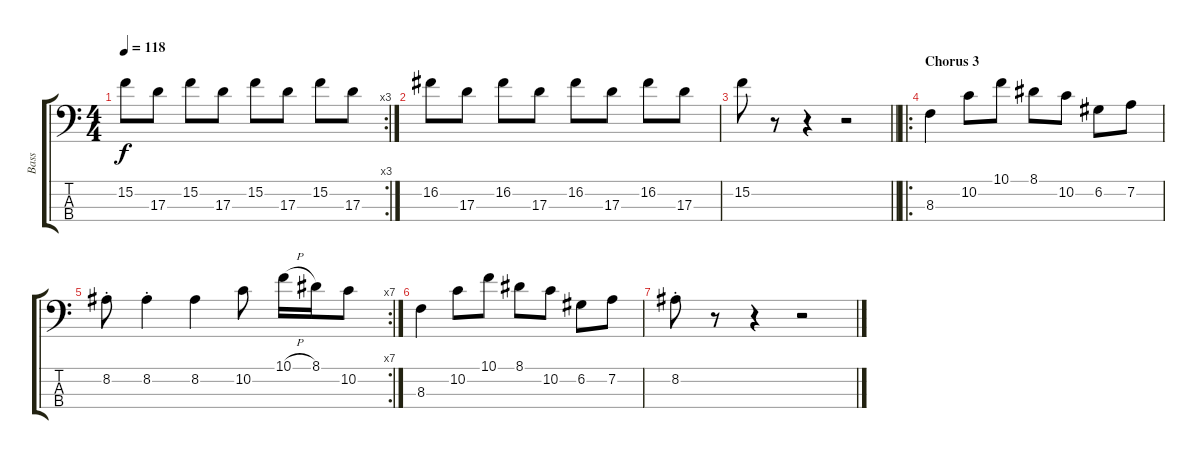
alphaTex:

\track ("Bass" "Bass") {instrument electricbassfinger}
\staff {score tabs}
\tuning (G2 D2 A1 E1) {hide}
\rc 3
\ts (4 4)
\tempo 118
\clef f4
\ks c
15.2.8{dy f} 17.3.8 15.2.8 17.3.8 15.2.8 17.3.8 15.2.8 17.3.8 |
16.2.8 17.3.8 16.2.8 17.3.8 16.2.8 17.3.8 16.2.8 17.3.8 |
\barLineRight lightlight
15.2.8 r.8 r.4 r.2 |
\ro
\section ("" "Chorus 3")
8.3.4 10.2.8 10.1.8 8.1.8 10.2.8 6.2.8 7.2.8 |
\rc 7
8.2{st}.8 8.2{st}.4 8.2.4 10.2.8 10.1{h}.16 8.1.16 10.2.8 |
8.3.4 10.2.8 10.1.8 8.1.8 10.2.8 6.2.8 7.2.8 |
8.2{st}.8 r.8 r.4 r.2
